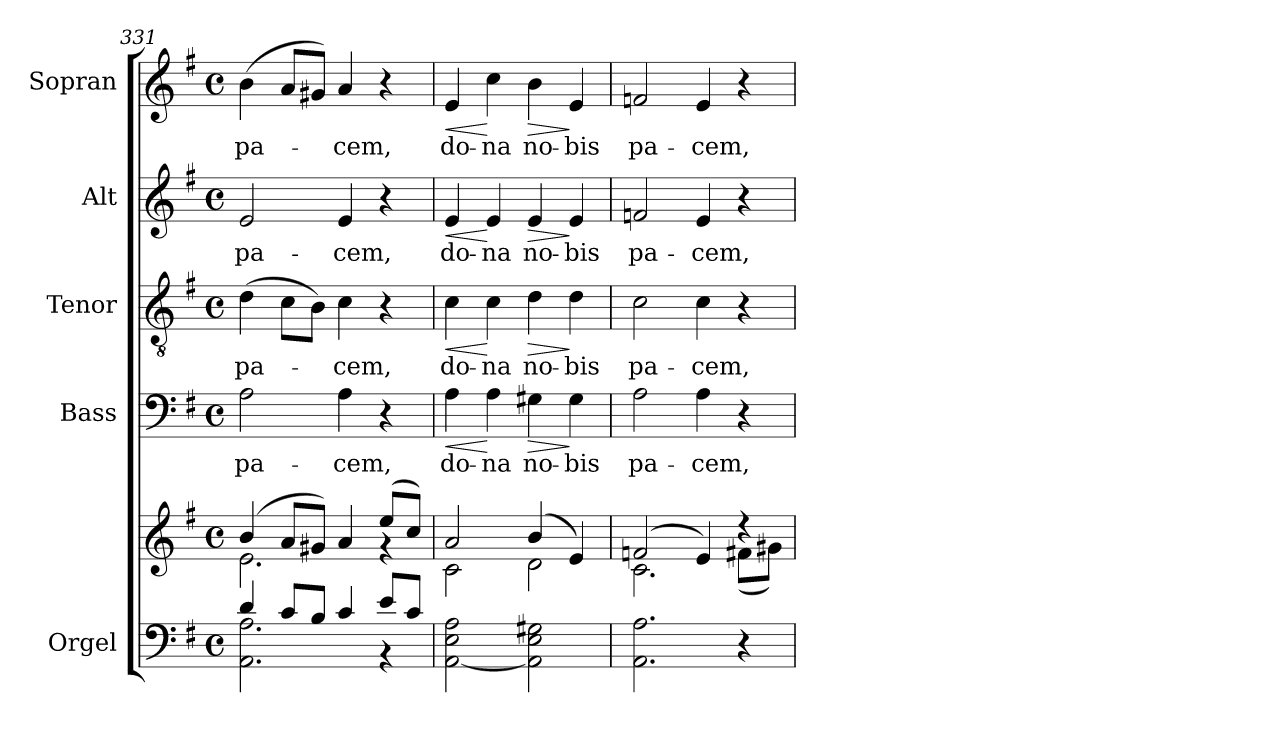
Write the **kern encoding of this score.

**kern	**kern	**kern	**text	**dynam	**kern	**text	**dynam	**kern	**text	**dynam	**kern	**text	**dynam
*part5	*part5	*part4	*part4	*part4	*part3	*part3	*part3	*part2	*part2	*part2	*part1	*part1	*part1
*staff6	*staff5	*staff4	*staff4	*staff4	*staff3	*staff3	*staff3	*staff2	*staff2	*staff2	*staff1	*staff1	*staff1
*I"Orgel	*	*I"Bass	*	*	*I"Tenor	*	*	*I"Alt	*	*	*I"Sopran	*	*
*I'Org.	*	*I'B.	*	*	*I'T.	*	*	*I'A.	*	*	*I'S.	*	*
*clefF4	*clefG2	*clefF4	*	*	*clefGv2	*	*	*clefG2	*	*	*clefG2	*	*
*k[f#]	*k[f#]	*k[f#]	*	*	*k[f#]	*	*	*k[f#]	*	*	*k[f#]	*	*
*G:	*G:	*G:	*	*	*G:	*	*	*G:	*	*	*G:	*	*
*M4/4	*M4/4	*M4/4	*	*	*M4/4	*	*	*M4/4	*	*	*M4/4	*	*
*met(c)	*met(c)	*met(c)	*	*	*met(c)	*	*	*met(c)	*	*	*met(c)	*	*
=331	=331	=331	=331	=331	=331	=331	=331	=331	=331	=331	=331	=331	=331
*^	*^	*	*	*	*	*	*	*	*	*	*	*	*
!	!	!	!	!	!LO:LY:b	!	!	!LO:LY:b	!	!	!LO:LY:b	!	!	!LO:LY:b	!
4d/	2.AA\ 2.A\	(4b/	2.e\	2A\	pa-	.	(>4d\	pa-	.	2e/	pa-	.	(>4b\	pa-	.
8c/L	.	8a/L	.	.	.	.	8c\L	.	.	.	.	.	8a/L	.	.
8B/J	.	8g#X/J)	.	.	.	.	8B\J)	.	.	.	.	.	8g#X/J)	.	.
!	!	!	!	!	!LO:LY:b	!	!	!LO:LY:b	!	!	!LO:LY:b	!	!	!LO:LY:b	!
4c/	.	4a/	.	4A\	-cem,	.	4c\	-cem,	.	4e/	-cem,	.	4a/	-cem,	.
8e/L	4r	(>8ee/L	4rf	4r	.	.	4r	.	.	4r	.	.	4r	.	.
8c/J	.	8cc/J)	.	.	.	.	.	.	.	.	.	.	.	.	.
*v	*v	*	*	*	*	*	*	*	*	*	*	*	*	*	*
=332	=332	=332	=332	=332	=332	=332	=332	=332	=332	=332	=332	=332	=332	=332
!	!	!	!	!LO:LY:b	!LO:HP:b	!	!LO:LY:b	!LO:HP:b	!	!LO:LY:b	!LO:HP:b	!	!LO:LY:b	!LO:HP:b
[2AA\ 2E\ 2A\	2a/	2c\	4A\	do-	<	4c\	do-	<	4e/	do-	<	4e/	do-	<
!	!	!	!	!LO:LY:b	!	!	!LO:LY:b	!	!	!LO:LY:b	!	!	!LO:LY:b	!
.	.	.	4A\	-na	[	4c\	-na	[	4e/	-na	[	4cc\	-na	[
!	!	!	!	!LO:LY:b	!LO:HP:b	!	!LO:LY:b	!LO:HP:b	!	!LO:LY:b	!LO:HP:b	!	!LO:LY:b	!LO:HP:b
2AA\] 2E\ 2G#X\	(4b/	2d\	4G#X\	no-	>	4d\	no-	>	4e/	no-	>	4b\	no-	>
!	!	!	!	!LO:LY:b	!	!	!LO:LY:b	!	!	!LO:LY:b	!	!	!LO:LY:b	!
.	4e/)	.	4G#\	-bis	]	4d\	-bis	]	4e/	-bis	]	4e/	-bis	]
!!LO:PB:g=z
=333	=333	=333	=333	=333	=333	=333	=333	=333	=333	=333	=333	=333	=333	=333
!	!	!	!	!LO:LY:b	!	!	!LO:LY:b	!	!	!LO:LY:b	!	!	!LO:LY:b	!
2.AA\ 2.A\	(2fn/	2.c\	2A\	pa-	.	2c\	pa-	.	2fn/	pa-	.	2fn/	pa-	.
!	!	!	!	!LO:LY:b	!	!	!LO:LY:b	!	!	!LO:LY:b	!	!	!LO:LY:b	!
.	4e/)	.	4A\	-cem,	.	4c\	-cem,	.	4e/	-cem,	.	4e/	-cem,	.
4r	4rdd	(<8f#X\L	4r	.	.	4r	.	.	4r	.	.	4r	.	.
.	.	8g#X\J)	.	.	.	.	.	.	.	.	.	.	.	.
*	*v	*v	*	*	*	*	*	*	*	*	*	*	*	*
=	=	=	=	=	=	=	=	=	=	=	=	=	=
*-	*-	*-	*-	*-	*-	*-	*-	*-	*-	*-	*-	*-	*-
